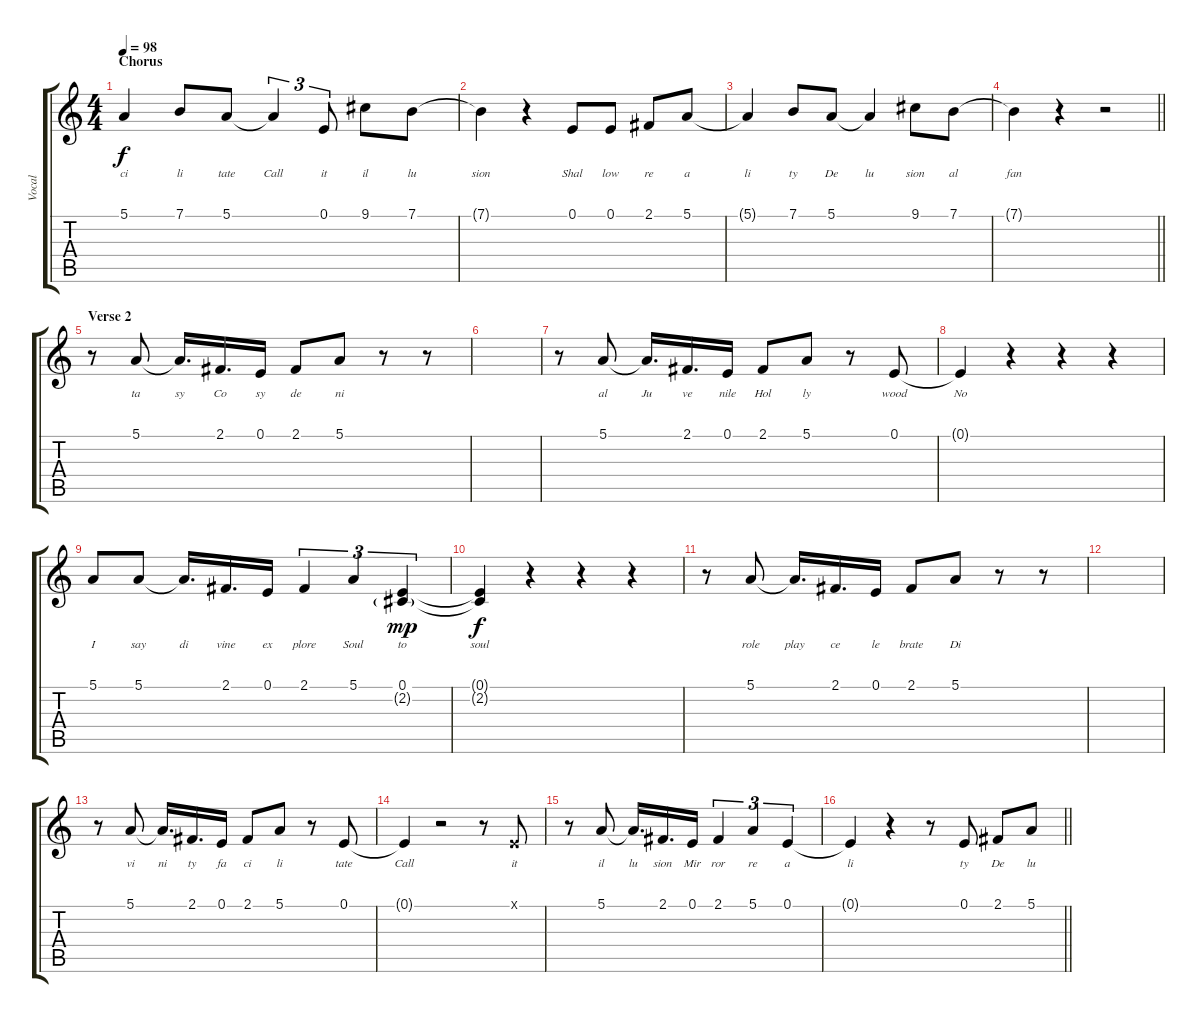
\track ("Vocal" "Vocal") {instrument acousticgrandpiano}
\staff {score tabs}
\tuning (E4 B3 G3 D3 A2 E2) {hide}
\ts (4 4)
\section ("" "Chorus")
\tempo 98
\clef g2
\ks c
5.1{t}.4{lyrics (0 "ci") lyrics (1 "") lyrics (2 "") lyrics (3 "") lyrics (4 "") dy f} 7.1.8{lyrics (0 "li") lyrics (1 "") lyrics (2 "") lyrics (3 "") lyrics (4 "")} 5.1.8{lyrics (0 "tate") lyrics (1 "") lyrics (2 "") lyrics (3 "") lyrics (4 "")} 5.1{t}.4{tu (3 2) lyrics (0 "Call") lyrics (1 "") lyrics (2 "") lyrics (3 "") lyrics (4 "")} 0.1.8{tu (3 2) lyrics (0 "it") lyrics (1 "") lyrics (2 "") lyrics (3 "") lyrics (4 "")} 9.1.8{lyrics (0 "il") lyrics (1 "") lyrics (2 "") lyrics (3 "") lyrics (4 "")} 7.1.8{lyrics (0 "lu") lyrics (1 "") lyrics (2 "") lyrics (3 "") lyrics (4 "")} |
7.1{t}.4{lyrics (0 "sion") lyrics (1 "") lyrics (2 "") lyrics (3 "") lyrics (4 "")} r.4 0.1.8{lyrics (0 "Shal") lyrics (1 "") lyrics (2 "") lyrics (3 "") lyrics (4 "")} 0.1.8{lyrics (0 "low") lyrics (1 "") lyrics (2 "") lyrics (3 "") lyrics (4 "")} 2.1.8{lyrics (0 "re") lyrics (1 "") lyrics (2 "") lyrics (3 "") lyrics (4 "")} 5.1.8{lyrics (0 "a") lyrics (1 "") lyrics (2 "") lyrics (3 "") lyrics (4 "")} |
5.1{t}.4{lyrics (0 "li") lyrics (1 "") lyrics (2 "") lyrics (3 "") lyrics (4 "")} 7.1.8{lyrics (0 "ty") lyrics (1 "") lyrics (2 "") lyrics (3 "") lyrics (4 "")} 5.1.8{lyrics (0 "De") lyrics (1 "") lyrics (2 "") lyrics (3 "") lyrics (4 "")} 5.1{t}.4{lyrics (0 "lu") lyrics (1 "") lyrics (2 "") lyrics (3 "") lyrics (4 "")} 9.1.8{lyrics (0 "sion") lyrics (1 "") lyrics (2 "") lyrics (3 "") lyrics (4 "")} 7.1.8{lyrics (0 "al") lyrics (1 "") lyrics (2 "") lyrics (3 "") lyrics (4 "")} |
\barLineRight lightlight
7.1{t}.4{lyrics (0 "fan") lyrics (1 "") lyrics (2 "") lyrics (3 "") lyrics (4 "")} r.4 r.2 |
\section ("" "Verse 2")
r.8 5.1.8{lyrics (0 "ta") lyrics (1 "") lyrics (2 "") lyrics (3 "") lyrics (4 "")} 5.1{t}.16{d lyrics (0 "sy") lyrics (1 "") lyrics (2 "") lyrics (3 "") lyrics (4 "")} 2.1.16{d lyrics (0 "Co") lyrics (1 "") lyrics (2 "") lyrics (3 "") lyrics (4 "")} 0.1.16{lyrics (0 "sy") lyrics (1 "") lyrics (2 "") lyrics (3 "") lyrics (4 "")} 2.1.8{lyrics (0 "de") lyrics (1 "") lyrics (2 "") lyrics (3 "") lyrics (4 "")} 5.1.8{lyrics (0 "ni") lyrics (1 "") lyrics (2 "") lyrics (3 "") lyrics (4 "")} r.8 r.8 |
|
r.8 5.1.8{lyrics (0 "al") lyrics (1 "") lyrics (2 "") lyrics (3 "") lyrics (4 "")} 5.1{t}.16{d lyrics (0 "Ju") lyrics (1 "") lyrics (2 "") lyrics (3 "") lyrics (4 "")} 2.1.16{d lyrics (0 "ve") lyrics (1 "") lyrics (2 "") lyrics (3 "") lyrics (4 "")} 0.1.16{lyrics (0 "nile") lyrics (1 "") lyrics (2 "") lyrics (3 "") lyrics (4 "")} 2.1.8{lyrics (0 "Hol") lyrics (1 "") lyrics (2 "") lyrics (3 "") lyrics (4 "")} 5.1.8{lyrics (0 "ly") lyrics (1 "") lyrics (2 "") lyrics (3 "") lyrics (4 "")} r.8 0.1.8{lyrics (0 "wood") lyrics (1 "") lyrics (2 "") lyrics (3 "") lyrics (4 "")} |
0.1{t}.4{lyrics (0 "No") lyrics (1 "") lyrics (2 "") lyrics (3 "") lyrics (4 "")} r.4 r.4 r.4 |
5.1.8{lyrics (0 "I") lyrics (1 "") lyrics (2 "") lyrics (3 "") lyrics (4 "")} 5.1.8{lyrics (0 "say") lyrics (1 "") lyrics (2 "") lyrics (3 "") lyrics (4 "")} 5.1{t}.16{d lyrics (0 "di") lyrics (1 "") lyrics (2 "") lyrics (3 "") lyrics (4 "")} 2.1.16{d lyrics (0 "vine") lyrics (1 "") lyrics (2 "") lyrics (3 "") lyrics (4 "")} 0.1.16{lyrics (0 "ex") lyrics (1 "") lyrics (2 "") lyrics (3 "") lyrics (4 "")} 2.1.4{tu (3 2) lyrics (0 "plore") lyrics (1 "") lyrics (2 "") lyrics (3 "") lyrics (4 "")} 5.1.4{tu (3 2) lyrics (0 "Soul") lyrics (1 "") lyrics (2 "") lyrics (3 "") lyrics (4 "")} (0.1 2.2{g}).4{tu (3 2) lyrics (0 "to") lyrics (1 "") lyrics (2 "") lyrics (3 "") lyrics (4 "") dy mp} |
(0.1{t} 2.2{t}).4{lyrics (0 "soul") lyrics (1 "") lyrics (2 "") lyrics (3 "") lyrics (4 "") dy f} r.4 r.4 r.4 |
r.8 5.1.8{lyrics (0 "role") lyrics (1 "") lyrics (2 "") lyrics (3 "") lyrics (4 "")} 5.1{t}.16{d lyrics (0 "play") lyrics (1 "") lyrics (2 "") lyrics (3 "") lyrics (4 "")} 2.1.16{d lyrics (0 "ce") lyrics (1 "") lyrics (2 "") lyrics (3 "") lyrics (4 "")} 0.1.16{lyrics (0 "le") lyrics (1 "") lyrics (2 "") lyrics (3 "") lyrics (4 "")} 2.1.8{lyrics (0 "brate") lyrics (1 "") lyrics (2 "") lyrics (3 "") lyrics (4 "")} 5.1.8{lyrics (0 "Di") lyrics (1 "") lyrics (2 "") lyrics (3 "") lyrics (4 "")} r.8 r.8 |
|
r.8 5.1.8{lyrics (0 "vi") lyrics (1 "") lyrics (2 "") lyrics (3 "") lyrics (4 "")} 5.1{t}.16{d lyrics (0 "ni") lyrics (1 "") lyrics (2 "") lyrics (3 "") lyrics (4 "")} 2.1.16{d lyrics (0 "ty") lyrics (1 "") lyrics (2 "") lyrics (3 "") lyrics (4 "")} 0.1.16{lyrics (0 "fa") lyrics (1 "") lyrics (2 "") lyrics (3 "") lyrics (4 "")} 2.1.8{lyrics (0 "ci") lyrics (1 "") lyrics (2 "") lyrics (3 "") lyrics (4 "")} 5.1.8{lyrics (0 "li") lyrics (1 "") lyrics (2 "") lyrics (3 "") lyrics (4 "")} r.8 0.1.8{lyrics (0 "tate") lyrics (1 "") lyrics (2 "") lyrics (3 "") lyrics (4 "")} |
0.1{t}.4{lyrics (0 "Call") lyrics (1 "") lyrics (2 "") lyrics (3 "") lyrics (4 "")} r.2 r.8 0.1{x}.8{lyrics (0 "it") lyrics (1 "") lyrics (2 "") lyrics (3 "") lyrics (4 "")} |
r.8 5.1.8{lyrics (0 "il") lyrics (1 "") lyrics (2 "") lyrics (3 "") lyrics (4 "")} 5.1{t}.16{d lyrics (0 "lu") lyrics (1 "") lyrics (2 "") lyrics (3 "") lyrics (4 "")} 2.1.16{d lyrics (0 "sion") lyrics (1 "") lyrics (2 "") lyrics (3 "") lyrics (4 "")} 0.1.16{lyrics (0 "Mir") lyrics (1 "") lyrics (2 "") lyrics (3 "") lyrics (4 "")} 2.1.4{tu (3 2) lyrics (0 "ror") lyrics (1 "") lyrics (2 "") lyrics (3 "") lyrics (4 "")} 5.1.4{tu (3 2) lyrics (0 "re") lyrics (1 "") lyrics (2 "") lyrics (3 "") lyrics (4 "")} 0.1.4{tu (3 2) lyrics (0 "a") lyrics (1 "") lyrics (2 "") lyrics (3 "") lyrics (4 "")} |
\barLineRight lightlight
0.1{t}.4{lyrics (0 "li") lyrics (1 "") lyrics (2 "") lyrics (3 "") lyrics (4 "")} r.4 r.8 0.1.8{lyrics (0 "ty") lyrics (1 "") lyrics (2 "") lyrics (3 "") lyrics (4 "")} 2.1.8{lyrics (0 "De") lyrics (1 "") lyrics (2 "") lyrics (3 "") lyrics (4 "")} 5.1.8{lyrics (0 "lu") lyrics (1 "") lyrics (2 "") lyrics (3 "") lyrics (4 "")}
